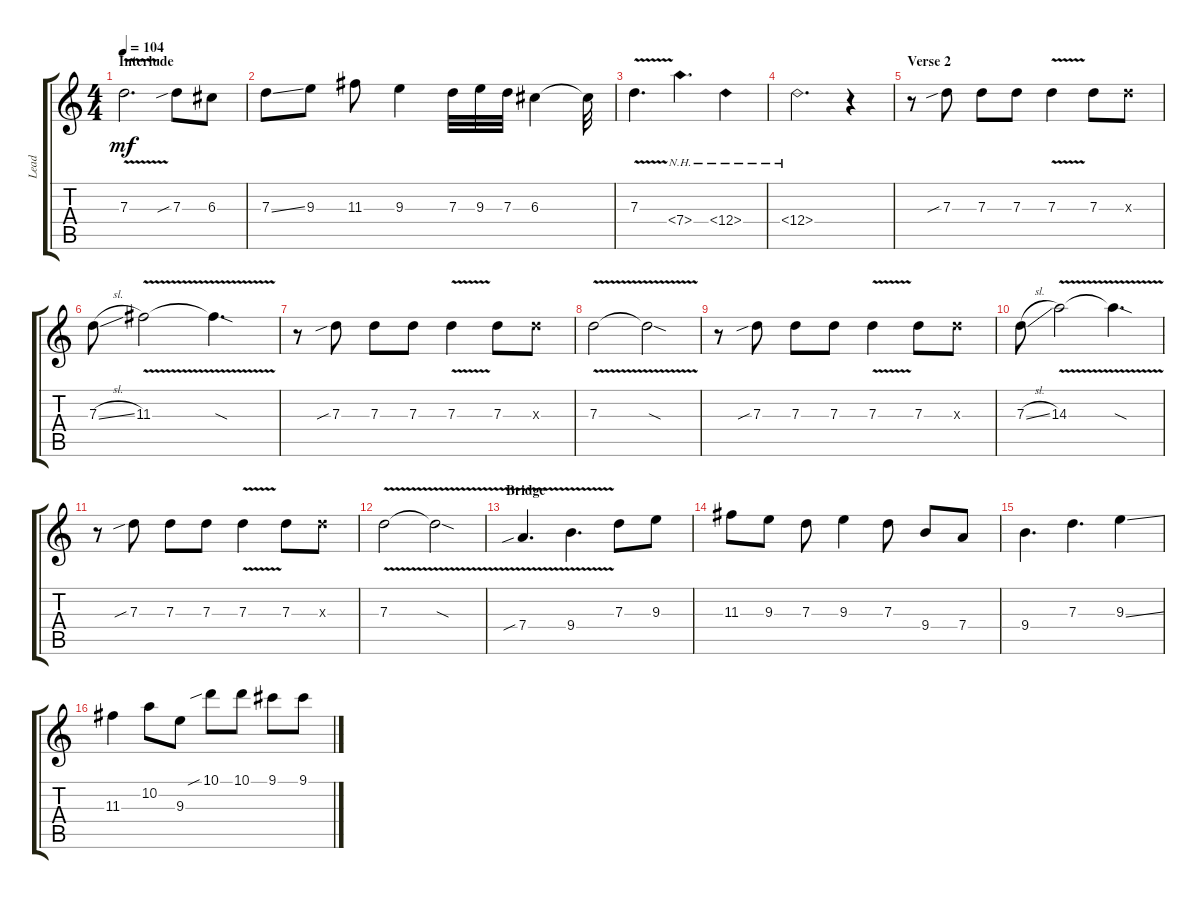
\track ("Lead" "Lead") {instrument electricguitarclean}
\staff {score tabs}
\tuning (E4 B3 G3 D3 A2 E2) {hide}
\ts (4 4)
\section ("" "Interlude")
\tempo 104
\clef g2
\ks c
7.3{v t}.2{d dy mf} 7.3{sib}.8 6.3.8 |
7.3{ss}.8 9.3.8 11.3.8 9.3.4 7.3.32 9.3.32 7.3.32 6.3.4 6.3{t}.32 |
7.3{v}.4{d} 7.4{nh}.4{d} 12.4{nh}.4 |
12.4{nh}.2{d} r.4 |
\section ("" "Verse 2")
r.8 7.3{sib}.8 7.3.8 7.3.8 7.3{v}.4 7.3.8 7.3{x}.8 |
7.3{sl}.8 11.3{v}.2 11.3{v sod t}.4{d} |
r.8 7.3{sib}.8 7.3.8 7.3.8 7.3{v}.4 7.3.8 7.3{x}.8 |
7.3{v}.2 7.3{v sod t}.2 |
r.8 7.3{sib}.8 7.3.8 7.3.8 7.3{v}.4 7.3.8 7.3{x}.8 |
7.3{sl}.8 14.3{v}.2 14.3{v sod t}.4{d} |
r.8 7.3{sib}.8 7.3.8 7.3.8 7.3{v}.4 7.3.8 7.3{x}.8 |
7.3{v}.2 7.3{v sod t}.2 |
\section ("" "Bridge")
7.4{v sib}.4{d} 9.4{v}.4{d} 7.3.8 9.3.8 |
11.3.8 9.3.8 7.3.8 9.3.4 7.3.8 9.4.8 7.4.8 |
9.4.4{d} 7.3.4{d} 9.3{ss}.4 |
11.3.4 10.2.8 9.3.8 10.1{sib}.8 10.1.8 9.1.8 9.1.8
